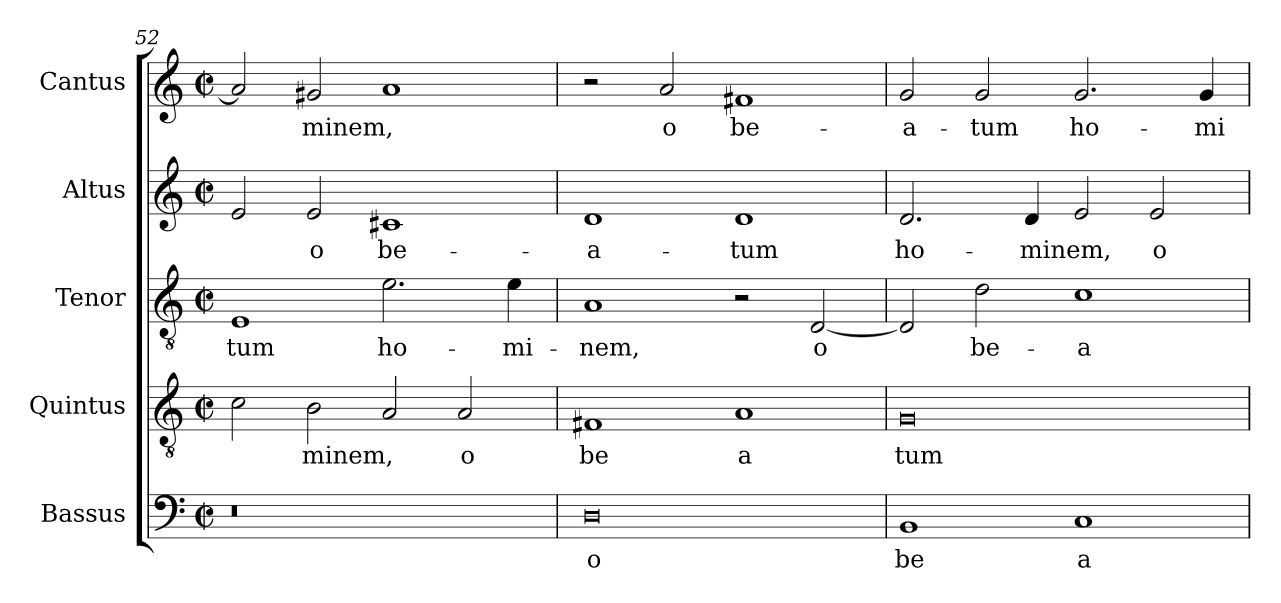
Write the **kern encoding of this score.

**kern	**text	**kern	**text	**kern	**text	**kern	**text	**kern	**text
*part5	*part5	*part4	*part4	*part3	*part3	*part2	*part2	*part1	*part1
*staff5	*staff5	*staff4	*staff4	*staff3	*staff3	*staff2	*staff2	*staff1	*staff1
*I"Bassus	*	*I"Quintus	*	*I"Tenor	*	*I"Altus	*	*I"Cantus	*
!!LO:PB:g=z
*clefF4	*	*clefGv2	*	*clefGv2	*	*clefG2	*	*clefG2	*
*k[]	*	*k[]	*	*k[]	*	*k[]	*	*k[]	*
*C:	*	*C:	*	*C:	*	*C:	*	*C:	*
*M2/2	*	*M2/2	*	*M2/2	*	*M2/2	*	*M2/2	*
*met(c|)	*	*met(c|)	*	*met(c|)	*	*met(c|)	*	*met(c|)	*
=52	=52	=52	=52	=52	=52	=52	=52	=52	=52
!	!	!	!LO:LY:b:cj	!	!LO:LY:b:cj	!	!LO:LY:b:cj	!	!LO:LY:b:cj
0r	.	2c\	.	1E	tum	2e/	.	2a/]	.
!	!	!	!LO:LY:b:cj	!	!	!	!LO:LY:b:cj	!	!LO:LY:b:cj
.	.	2B\	minem,	.	.	2e/	o	2g#/	minem,
!	!	!	!LO:LY:b:cj	!	!LO:LY:b:cj	!	!LO:LY:b:cj	!	!LO:LY:b:cj
.	.	2A/	.	2.e\	ho-	1c#X	be-	1a	.
!	!	!	!LO:LY:b:cj	!	!	!	!	!	!
.	.	2A/	o	.	.	.	.	.	.
!	!	!	!	!	!LO:LY:b:cj	!	!	!	!
.	.	.	.	4e\	-mi-	.	.	.	.
=53	=53	=53	=53	=53	=53	=53	=53	=53	=53
!	!LO:LY:b	!	!LO:LY:b:cj	!	!LO:LY:b:cj	!	!LO:LY:b:cj	!	!
0D	o	1F#X	be	1A	-nem,	1d	-a-	2r	.
!	!	!	!	!	!	!	!	!	!LO:LY:b:cj
.	.	.	.	.	.	.	.	2a/	o
!	!	!	!LO:LY:b:cj	!	!	!	!LO:LY:b:cj	!	!LO:LY:b:cj
.	.	1A	a	2r	.	1d	-tum	1f#X	be-
!	!	!	!	!	!LO:LY:b:cj	!	!	!	!
.	.	.	.	[<2D/	o	.	.	.	.
=54	=54	=54	=54	=54	=54	=54	=54	=54	=54
!	!LO:LY:b	!	!LO:LY:b:cj	!	!LO:LY:b:cj	!	!LO:LY:b:cj	!	!LO:LY:b:cj
1BB	be	0G	tum	2D/]	.	2.d/	ho-	2g/	-a-
!	!	!	!	!	!LO:LY:b:cj	!	!	!	!LO:LY:b:cj
.	.	.	.	2d\	be-	.	.	2g/	-tum
!	!	!	!	!	!	!	!LO:LY:b:cj	!	!
.	.	.	.	.	.	4d/	-minem,	.	.
!	!LO:LY:b	!	!	!	!LO:LY:b:cj	!	!LO:LY:b:cj	!	!LO:LY:b:cj
1C	a	.	.	1c	-a-	2e/	.	2.g/	ho-
!	!	!	!	!	!	!	!LO:LY:b:cj	!	!
.	.	.	.	.	.	2e/	o	.	.
!	!	!	!	!	!	!	!	!	!LO:LY:b:cj
.	.	.	.	.	.	.	.	4g/	-mi-
=	=	=	=	=	=	=	=	=	=
*-	*-	*-	*-	*-	*-	*-	*-	*-	*-
